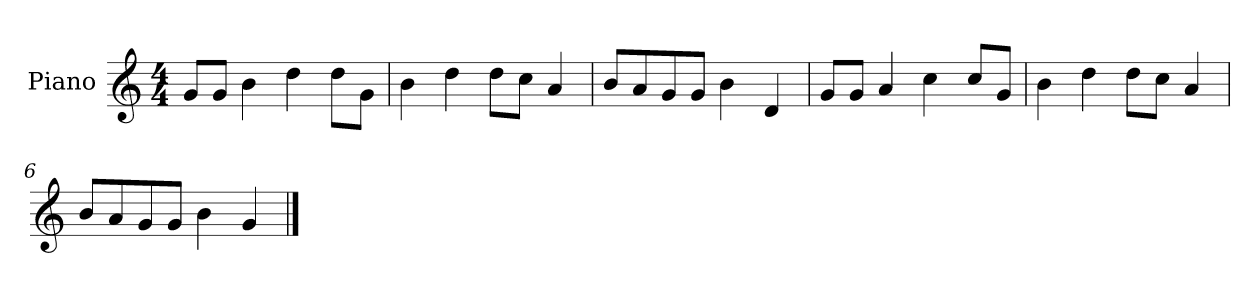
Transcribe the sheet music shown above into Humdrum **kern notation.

**kern
*part1
*staff1
*I"Piano
*I'P-no
*clefG2
*k[]
*M4/4
*MM90
=1
8g/L
8g/J
4b\
4dd\
8dd\L
8g\J
=2
4b\
4dd\
8dd\L
8cc\J
4a/
=3
8b/L
8a/
8g/
8g/J
4b\
4d/
=4
8g/L
8g/J
4a/
4cc\
8cc/L
8g/J
=5
4b\
4dd\
8dd\L
8cc\J
4a/
=6
8b/L
8a/
8g/
8g/J
4b\
4g/
==
*-
